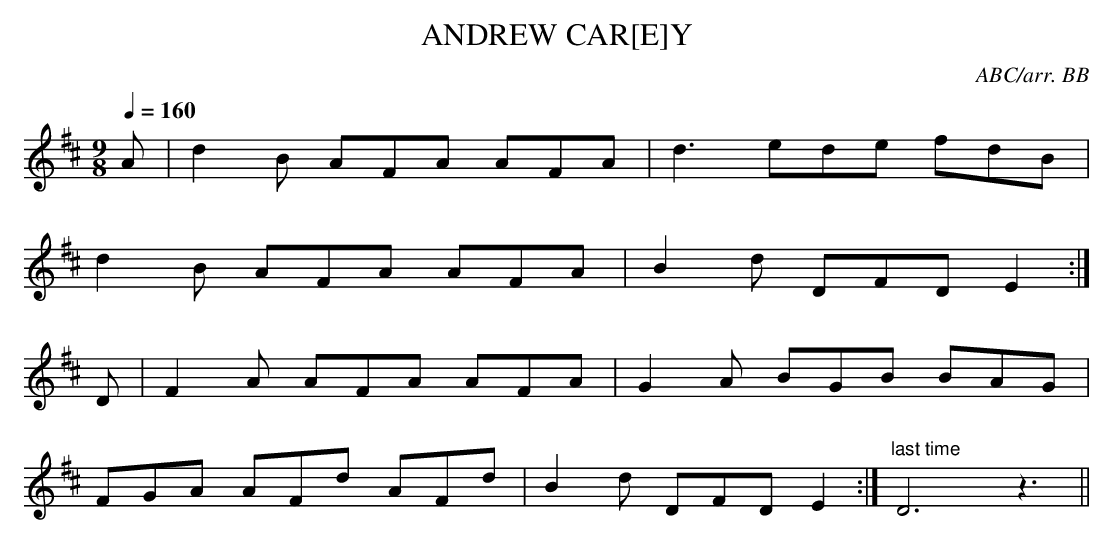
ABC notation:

X:1
T:ANDREW CAR[E]Y
C:ABC/arr. BB
Y:"Irish"
Q:1/4=160
M:9/8
L:1/8
K:D
A|d2B AFA AFA|d3 ede fdB|
d2B AFA AFA|B2d DFD E2 :|
D|F2A AFA AFA|G2A BGB BAG|
FGA AFd AFd|B2d DFD E2 :|\
"last time"D6z3||
